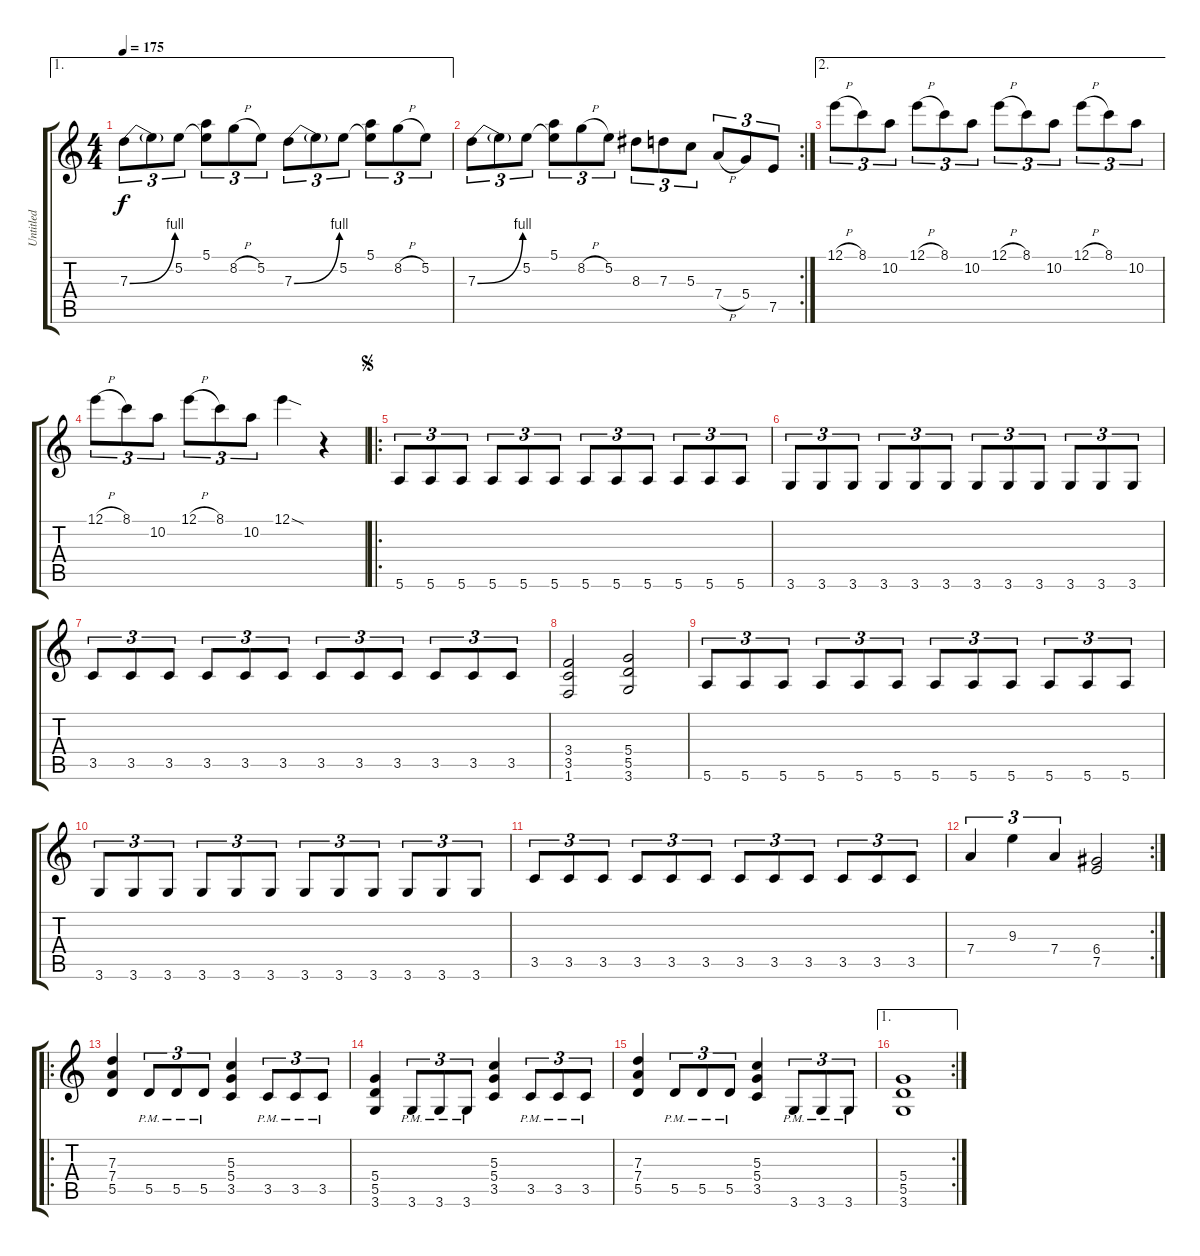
\track ("Untitled" "Untitled") {instrument distortionguitar}
\staff {score tabs}
\tuning (E4 B3 G3 D3 A2 E2) {hide}
\ae 1
\ts (4 4)
\tempo 175
\clef g2
\ks c
7.3{be (bend 0 0 60 4)}.8{tu (3 2) dy f} 7.3{t}.8{tu (3 2)} 5.2.8{tu (3 2)} (5.1 5.2{t}).8{tu (3 2)} 8.2{h}.8{tu (3 2)} 5.2.8{tu (3 2)} 7.3{be (bend 0 0 60 4)}.8{tu (3 2)} 7.3{t}.8{tu (3 2)} 5.2.8{tu (3 2)} (5.1 5.2{t}).8{tu (3 2)} 8.2{h}.8{tu (3 2)} 5.2.8{tu (3 2)} |
\rc 2
7.3{be (bend 0 0 60 4)}.8{tu (3 2)} 7.3{t}.8{tu (3 2)} 5.2.8{tu (3 2)} (5.1 5.2{t}).8{tu (3 2)} 8.2{h}.8{tu (3 2)} 5.2.8{tu (3 2)} 8.3.8{tu (3 2)} 7.3.8{tu (3 2)} 5.3.8{tu (3 2)} 7.4{h}.8{tu (3 2)} 5.4.8{tu (3 2)} 7.5.8{tu (3 2)} |
\ae 2
12.1{h}.8{tu (3 2)} 8.1.8{tu (3 2)} 10.2.8{tu (3 2)} 12.1{h}.8{tu (3 2)} 8.1.8{tu (3 2)} 10.2.8{tu (3 2)} 12.1{h}.8{tu (3 2)} 8.1.8{tu (3 2)} 10.2.8{tu (3 2)} 12.1{h}.8{tu (3 2)} 8.1.8{tu (3 2)} 10.2.8{tu (3 2)} |
12.1{h}.8{tu (3 2)} 8.1.8{tu (3 2)} 10.2.8{tu (3 2)} 12.1{h}.8{tu (3 2)} 8.1.8{tu (3 2)} 10.2.8{tu (3 2)} 12.1{sod}.4 r.4 |
\ro
\jump segno
5.6.8{tu (3 2)} 5.6.8{tu (3 2)} 5.6.8{tu (3 2)} 5.6.8{tu (3 2)} 5.6.8{tu (3 2)} 5.6.8{tu (3 2)} 5.6.8{tu (3 2)} 5.6.8{tu (3 2)} 5.6.8{tu (3 2)} 5.6.8{tu (3 2)} 5.6.8{tu (3 2)} 5.6.8{tu (3 2)} |
3.6.8{tu (3 2)} 3.6.8{tu (3 2)} 3.6.8{tu (3 2)} 3.6.8{tu (3 2)} 3.6.8{tu (3 2)} 3.6.8{tu (3 2)} 3.6.8{tu (3 2)} 3.6.8{tu (3 2)} 3.6.8{tu (3 2)} 3.6.8{tu (3 2)} 3.6.8{tu (3 2)} 3.6.8{tu (3 2)} |
3.5.8{tu (3 2)} 3.5.8{tu (3 2)} 3.5.8{tu (3 2)} 3.5.8{tu (3 2)} 3.5.8{tu (3 2)} 3.5.8{tu (3 2)} 3.5.8{tu (3 2)} 3.5.8{tu (3 2)} 3.5.8{tu (3 2)} 3.5.8{tu (3 2)} 3.5.8{tu (3 2)} 3.5.8{tu (3 2)} |
(3.4 3.5 1.6).2 (5.4 5.5 3.6).2 |
5.6.8{tu (3 2)} 5.6.8{tu (3 2)} 5.6.8{tu (3 2)} 5.6.8{tu (3 2)} 5.6.8{tu (3 2)} 5.6.8{tu (3 2)} 5.6.8{tu (3 2)} 5.6.8{tu (3 2)} 5.6.8{tu (3 2)} 5.6.8{tu (3 2)} 5.6.8{tu (3 2)} 5.6.8{tu (3 2)} |
3.6.8{tu (3 2)} 3.6.8{tu (3 2)} 3.6.8{tu (3 2)} 3.6.8{tu (3 2)} 3.6.8{tu (3 2)} 3.6.8{tu (3 2)} 3.6.8{tu (3 2)} 3.6.8{tu (3 2)} 3.6.8{tu (3 2)} 3.6.8{tu (3 2)} 3.6.8{tu (3 2)} 3.6.8{tu (3 2)} |
3.5.8{tu (3 2)} 3.5.8{tu (3 2)} 3.5.8{tu (3 2)} 3.5.8{tu (3 2)} 3.5.8{tu (3 2)} 3.5.8{tu (3 2)} 3.5.8{tu (3 2)} 3.5.8{tu (3 2)} 3.5.8{tu (3 2)} 3.5.8{tu (3 2)} 3.5.8{tu (3 2)} 3.5.8{tu (3 2)} |
\rc 2
7.4.4{tu (3 2)} 9.3.4{tu (3 2)} 7.4.4{tu (3 2)} (6.4 7.5).2 |
\ro
(7.3 7.4 5.5).4 5.5{pm}.8{tu (3 2)} 5.5{pm}.8{tu (3 2)} 5.5{pm}.8{tu (3 2)} (5.3 5.4 3.5).4 3.5{pm}.8{tu (3 2)} 3.5{pm}.8{tu (3 2)} 3.5{pm}.8{tu (3 2)} |
(5.4 5.5 3.6).4 3.6{pm}.8{tu (3 2)} 3.6{pm}.8{tu (3 2)} 3.6{pm}.8{tu (3 2)} (5.3 5.4 3.5).4 3.5{pm}.8{tu (3 2)} 3.5{pm}.8{tu (3 2)} 3.5{pm}.8{tu (3 2)} |
(7.3 7.4 5.5).4 5.5{pm}.8{tu (3 2)} 5.5{pm}.8{tu (3 2)} 5.5{pm}.8{tu (3 2)} (5.3 5.4 3.5).4 3.6{pm}.8{tu (3 2)} 3.6{pm}.8{tu (3 2)} 3.6{pm}.8{tu (3 2)} |
\ae 1
\rc 2
(5.4 5.5 3.6).1
